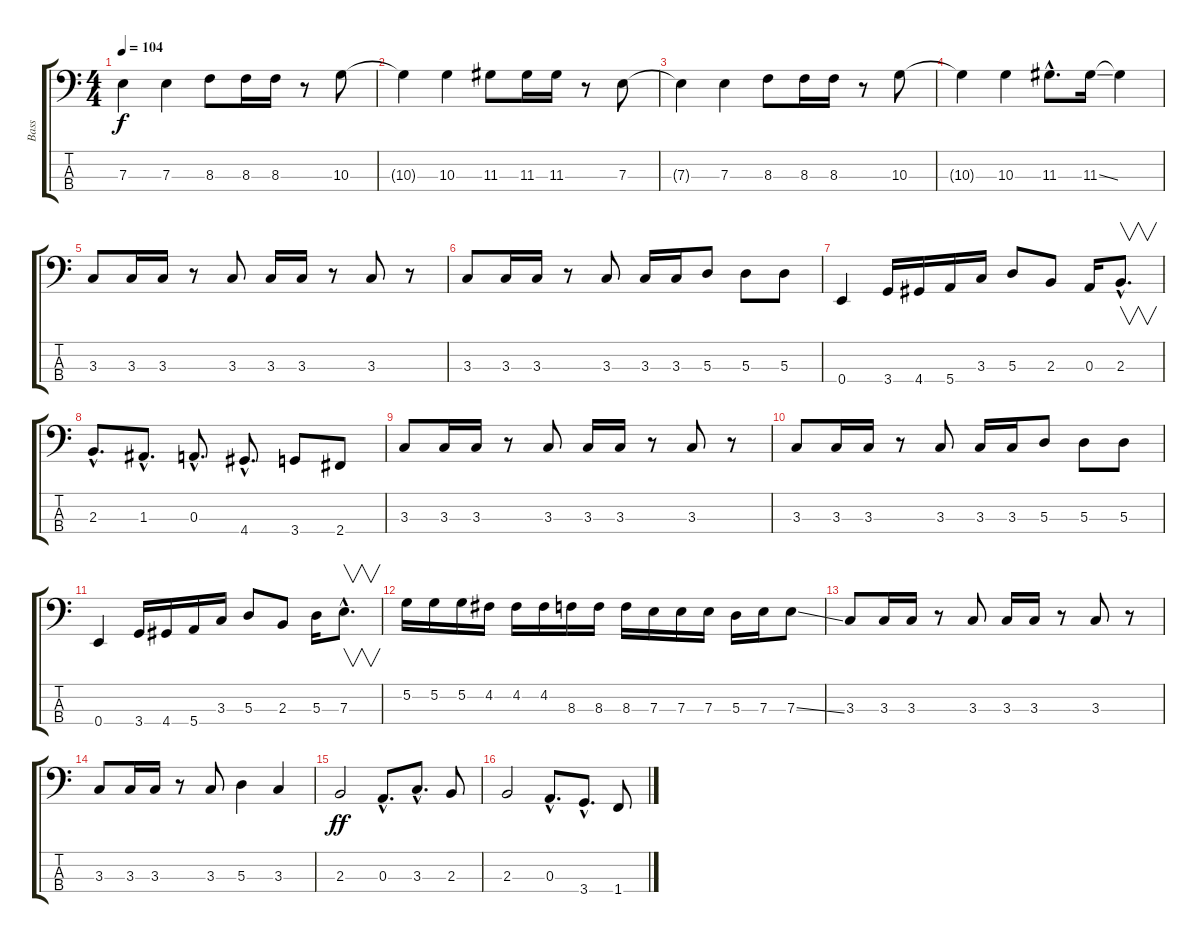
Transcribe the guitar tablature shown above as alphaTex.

\track ("Bass" "Bass") {instrument electricbassfinger}
\staff {score tabs}
\tuning (G2 D2 A1 E1) {hide}
\ts (4 4)
\tempo 104
\clef f4
\ks c
7.3.4{dy f} 7.3.4 8.3.8 8.3.16 8.3.16 r.8 10.3.8 |
10.3{t}.4 10.3.4 11.3.8 11.3.16 11.3.16 r.8 7.3.8 |
7.3{t}.4 7.3.4 8.3.8 8.3.16 8.3.16 r.8 10.3.8 |
10.3{t}.4 10.3.4 11.3{hac}.8{d} 11.3{ss}.16 11.3{t}.4 |
3.3.8 3.3.16 3.3.16 r.8 3.3.8 3.3.16 3.3.16 r.8 3.3.8 r.8 |
3.3.8 3.3.16 3.3.16 r.8 3.3.8 3.3.16 3.3.16 5.3.8 5.3.8 5.3.8 |
0.4.4 3.4.16 4.4.16 5.4.16 3.3.16 5.3.8 2.3.8 0.3.16 2.3{hac}.8{v d} |
2.3{hac}.8{d} 1.3{hac}.8{d} 0.3{hac}.8{d} 4.4{hac}.8{d} 3.4.8 2.4.8 |
3.3.8 3.3.16 3.3.16 r.8 3.3.8 3.3.16 3.3.16 r.8 3.3.8 r.8 |
3.3.8 3.3.16 3.3.16 r.8 3.3.8 3.3.16 3.3.16 5.3.8 5.3.8 5.3.8 |
0.4.4 3.4.16 4.4.16 5.4.16 3.3.16 5.3.8 2.3.8 5.3.16 7.3{hac}.8{v d} |
5.2.16 5.2.16 5.2.16 4.2.16 4.2.16 4.2.16 8.3.16 8.3.16 8.3.16 7.3.16 7.3.16 7.3.16 5.3.16 7.3.16 7.3{ss}.8 |
3.3.8 3.3.16 3.3.16 r.8 3.3.8 3.3.16 3.3.16 r.8 3.3.8 r.8 |
3.3.8 3.3.16 3.3.16 r.8 3.3.8 5.3.4 3.3.4 |
2.3.2{dy ff} 0.3{hac}.8{d} 3.3{hac}.8{d} 2.3.8 |
2.3.2 0.3{hac}.8{d} 3.4{hac}.8{d} 1.4.8
